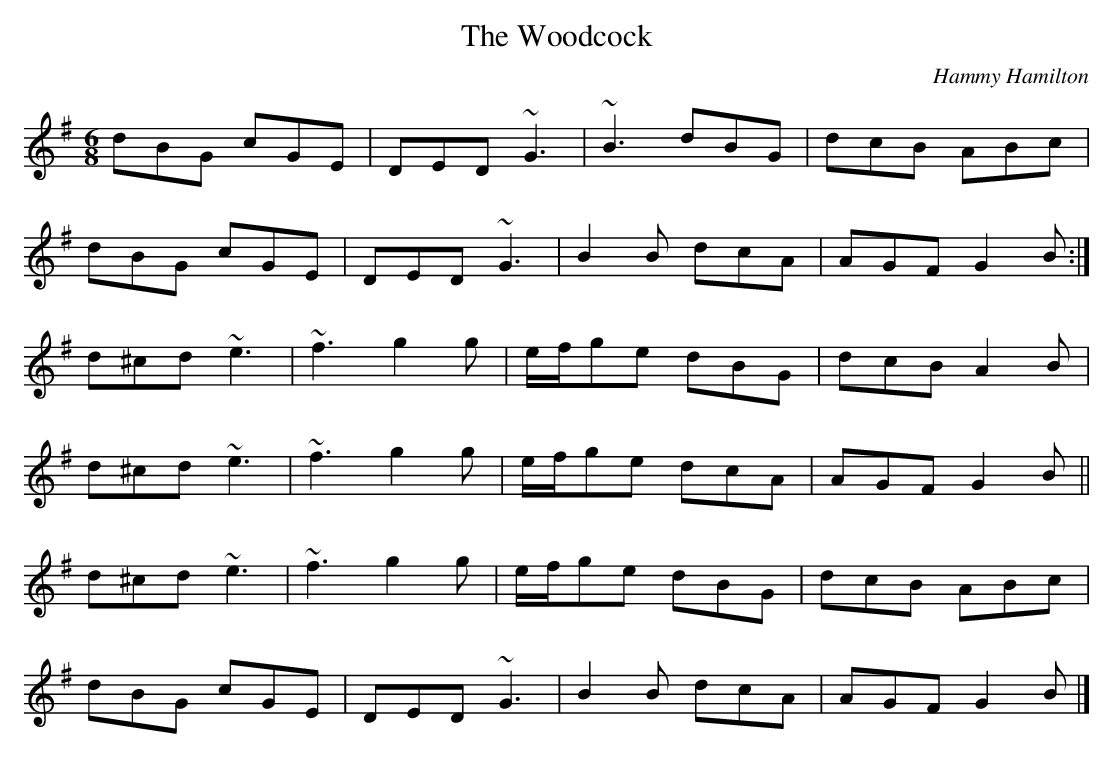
X:1
T:Woodcock, The
M:6/8
L:1/8
C:Hammy Hamilton
K:G
dBG cGE|DED ~G3|~B3 dBG|dcB ABc|!
dBG cGE|DED ~G3|B2B dcA|AGF G2B:|]!
d^cd ~e3|~f3 g2g|e/2f/2ge dBG|dcB A2B|!
d^cd ~e3|~f3 g2g|e/2f/2ge dcA|AGF G2B||!
d^cd ~e3|~f3 g2g|e/2f/2ge dBG|dcB ABc|!
dBG cGE|DED ~G3|B2B dcA|AGF G2B|]!
